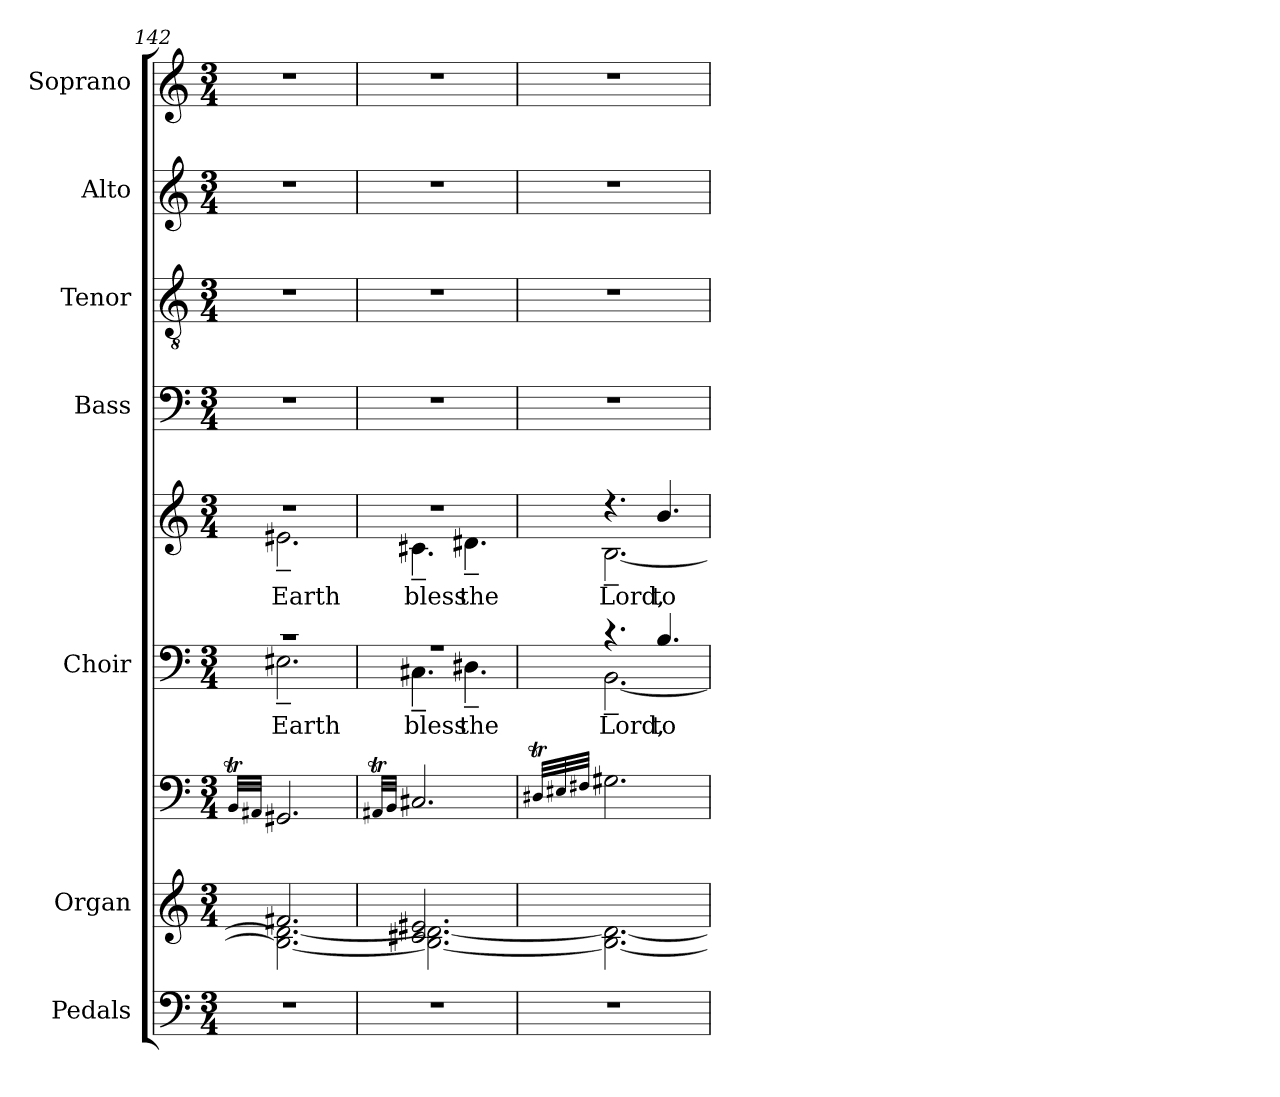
**kern	**kern	**kern	**kern	**text	**kern	**text	**kern	**kern	**kern	**kern
*part7	*part6	*part6	*part5	*part5	*part5	*part5	*part4	*part3	*part2	*part1
*staff9	*staff8	*staff7	*staff6	*staff6	*staff5	*staff5	*staff4	*staff3	*staff2	*staff1
*I"Pedals	*I"Organ	*	*I"Choir	*	*	*	*I"Bass	*I"Tenor	*I"Alto	*I"Soprano
*I'Ped.	*I'Org.	*	*I'Choir	*	*	*	*I'B.	*I'T.	*I'A.	*I'S.
*clefF4	*clefG2	*clefF4	*clefF4	*	*clefG2	*	*clefF4	*clefGv2	*clefG2	*clefG2
*	*	*	*	*	*	*	*	*ITrd7c12	*	*
*k[]	*k[]	*k[]	*k[]	*	*k[]	*	*k[]	*k[]	*k[]	*k[]
*C:	*C:	*C:	*C:	*	*C:	*	*C:	*C:	*C:	*C:
*M3/4	*M3/4	*M3/4	*M3/4	*	*M3/4	*	*M3/4	*M3/4	*M3/4	*M3/4
=142	=142	=142	=142	=142	=142	=142	=142	=142	=142	=142
.	.	32qBBti/LLL	.	.	.	.	.	.	.	.
.	.	32qAA#Xi/JJJ	.	.	.	.	.	.	.	.
!LO:N:vis=1	!	!	!LO:N:vis=1	!	!	!	!	!	!	!
*	*^	*	*^	*	*	*	*	*	*	*
!	!	!	!	!	!	!LO:LY:b:color=#000000	!LO:N:vis=1	!	!	!	!	!
*	*	*	*	*	*	*	*^	*	*	*	*	*
!	!	!	!	!	!	!	!	!	!LO:LY:b:color=#000000	!LO:N:vis=1	!LO:N:vis=1	!LO:N:vis=1	!LO:N:vis=1
2.r	2.f#Xi/	2.Bi\_< 2.d#i_<	2.GG#Xi/	2.r	2.E#X~i\	Earth	2.r	2.e#X~i\	Earth	2.r	2.r	2.r	2.r
=143	=143	=143	=143	=143	=143	=143	=143	=143	=143	=143	=143	=143	=143
.	.	.	32qAA#Xti/LLL	.	.	.	.	.	.	.	.	.	.
.	.	.	32qBBi/JJJ	.	.	.	.	.	.	.	.	.	.
!LO:N:vis=1	!	!	!	!LO:N:vis=1	!	!	!	!	!	!	!	!	!
!	!	!	!	!	!	!LO:LY:b:color=#000000	!LO:N:vis=1	!	!	!	!	!	!
!	!	!	!	!	!	!	!	!	!LO:LY:b:color=#000000	!LO:N:vis=1	!LO:N:vis=1	!LO:N:vis=1	!LO:N:vis=1
2.r	2.c#Xi/ 2.e#Xi	2.Bi\_< 2.d#i_<	2.C#Xi/	2.r	4.C#X~i\	bless	2.r	4.c#X~i\	bless	2.r	2.r	2.r	2.r
!	!	!	!	!	!	!LO:LY:b:color=#000000	!	!	!	!	!	!	!
!	!	!	!	!	!	!	!	!	!LO:LY:b:color=#000000	!	!	!	!
.	.	.	.	.	4.D#X~i\	the	.	4.d#X~i\	the	.	.	.	.
=144	=144	=144	=144	=144	=144	=144	=144	=144	=144	=144	=144	=144	=144
.	.	.	32qD#Xti/LLL	.	.	.	.	.	.	.	.	.	.
.	.	.	32qE#Xi/	.	.	.	.	.	.	.	.	.	.
.	.	.	32qF#Xi/JJJ	.	.	.	.	.	.	.	.	.	.
!LO:N:vis=1	!	!	!	!	!	!	!	!	!	!	!	!	!
!	!	!	!	!	!	!LO:LY:b:color=#000000	!	!	!	!	!	!	!
!	!	!	!	!	!	!	!	!	!LO:LY:b:color=#000000	!LO:N:vis=1	!LO:N:vis=1	!LO:N:vis=1	!LO:N:vis=1
2.r	2.ryy	2.Bi\_< 2.d#i_<	2.G#Xi\	4.r	[<2.BB~i\	Lord,	4.r	[<2.B~i\	Lord,	2.r	2.r	2.r	2.r
!	!	!	!	!	!	!LO:LY:a:color=#000000	!	!	!	!	!	!	!
!	!	!	!	!	!	!	!	!	!LO:LY:a:color=#000000	!	!	!	!
.	.	.	.	4.Bi/	.	to	4.bi/	.	to	.	.	.	.
*	*	*	*	*v	*v	*	*	*	*	*	*	*	*
*	*v	*v	*	*	*	*v	*v	*	*	*	*	*
=	=	=	=	=	=	=	=	=	=	=
*-	*-	*-	*-	*-	*-	*-	*-	*-	*-	*-
